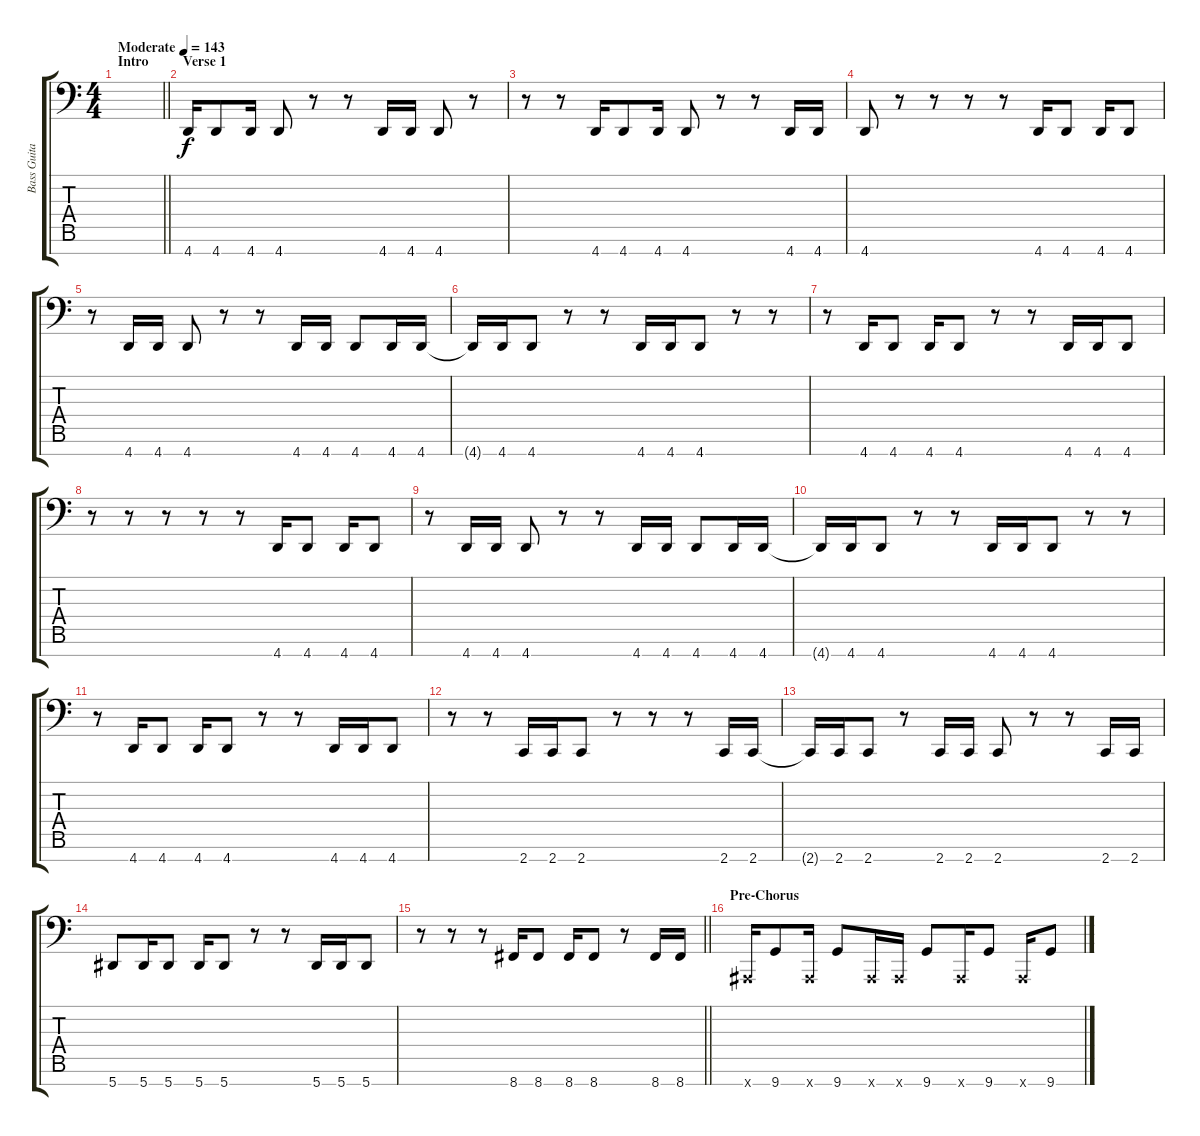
\track ("Bass Guitar" "Bass Guita") {instrument electricbassfinger}
\staff {score tabs}
\tuning (Eb3 Bb2 F2 Eb2 Bb1 F1 Bb0) {hide}
\ts (4 4)
\section ("" "Intro")
\tempo (143 "Moderate")
\clef f4
\barLineRight lightlight
\ks c
|
\section ("" "Verse 1")
4.7.16 4.7.8 4.7.16 4.7.8 r.8 r.8 4.7.16 4.7.16 4.7.8 r.8 |
r.8 r.8 4.7.16 4.7.8 4.7.16 4.7.8 r.8 r.8 4.7.16 4.7.16 |
4.7.8 r.8 r.8 r.8 r.8 4.7.16 4.7.8 4.7.16 4.7.8 |
r.8 4.7.16 4.7.16 4.7.8 r.8 r.8 4.7.16 4.7.16 4.7.8 4.7.16 4.7.16 |
4.7{t}.16 4.7.16 4.7.8 r.8 r.8 4.7.16 4.7.16 4.7.8 r.8 r.8 |
r.8 4.7.16 4.7.8 4.7.16 4.7.8 r.8 r.8 4.7.16 4.7.16 4.7.8 |
r.8 r.8 r.8 r.8 r.8 4.7.16 4.7.8 4.7.16 4.7.8 |
r.8 4.7.16 4.7.16 4.7.8 r.8 r.8 4.7.16 4.7.16 4.7.8 4.7.16 4.7.16 |
4.7{t}.16 4.7.16 4.7.8 r.8 r.8 4.7.16 4.7.16 4.7.8 r.8 r.8 |
r.8 4.7.16 4.7.8 4.7.16 4.7.8 r.8 r.8 4.7.16 4.7.16 4.7.8 |
r.8 r.8 2.7.16 2.7.16 2.7.8 r.8 r.8 r.8 2.7.16 2.7.16 |
2.7{t}.16 2.7.16 2.7.8 r.8 2.7.16 2.7.16 2.7.8 r.8 r.8 2.7.16 2.7.16 |
5.7.8 5.7.16 5.7.8 5.7.16 5.7.8 r.8 r.8 5.7.16 5.7.16 5.7.8 |
\barLineRight lightlight
r.8 r.8 r.8 8.7.16 8.7.8 8.7.16 8.7.8 r.8 8.7.16 8.7.16 |
\section ("" "Pre-Chorus")
0.7{x}.16 9.7.8 0.7{x}.16 9.7.8 0.7{x}.16 0.7{x}.16 9.7.8 0.7{x}.16 9.7.8 0.7{x}.16 9.7.8
